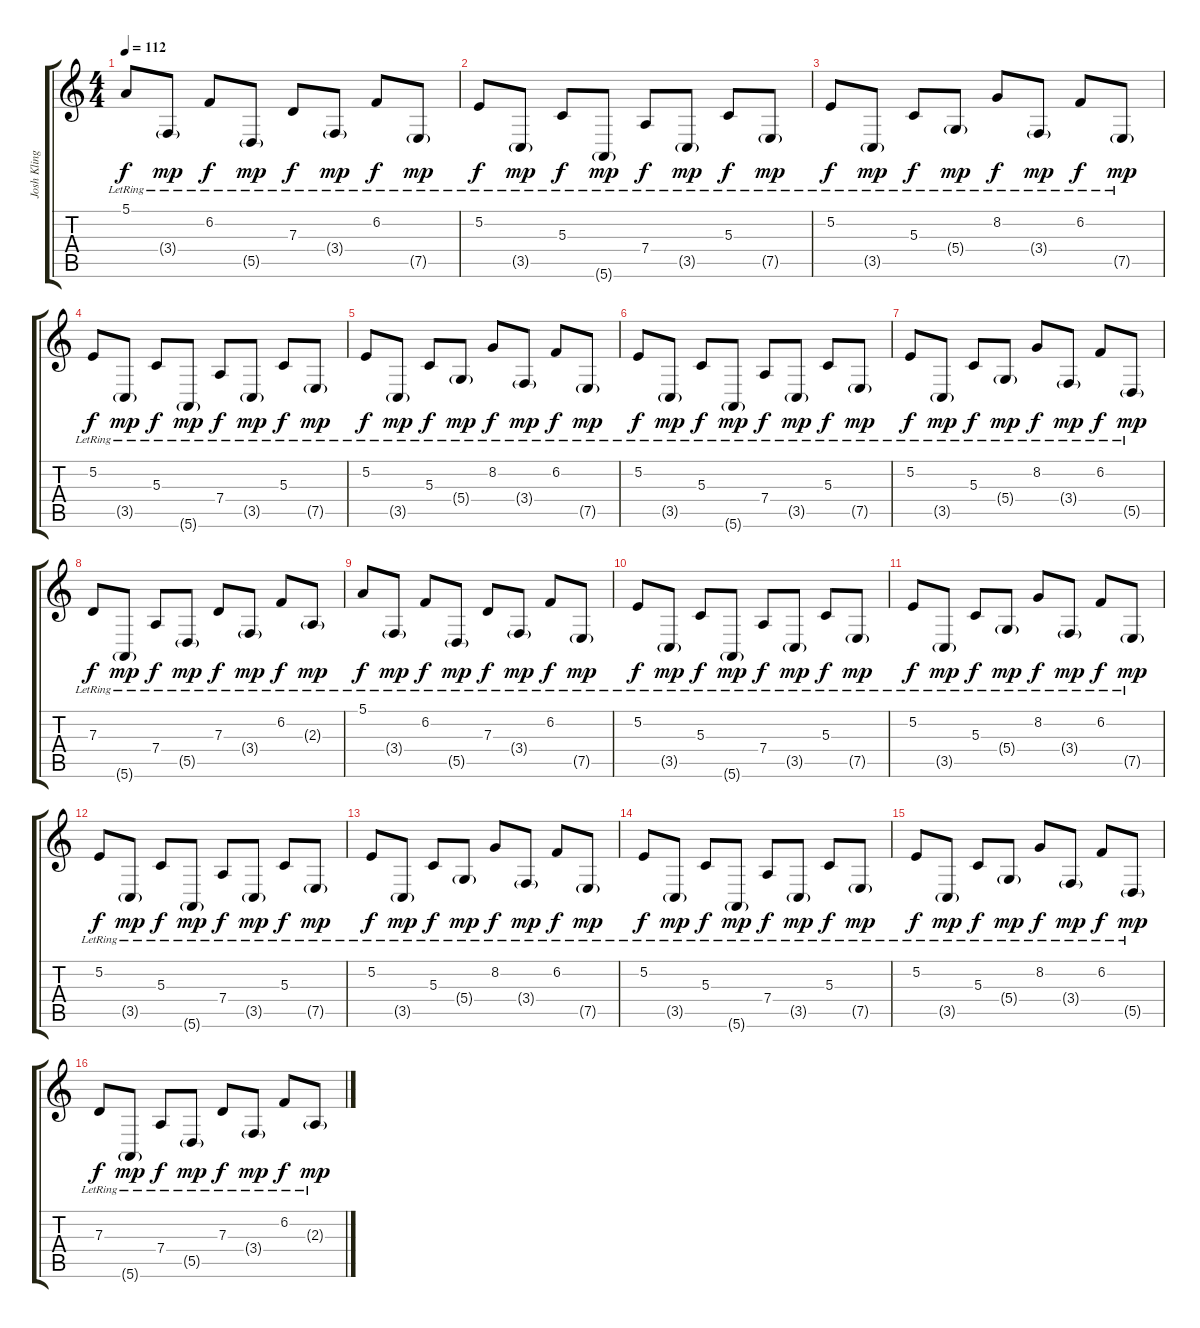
\track ("Josh Klinghoffer " "Josh Kling") {instrument acousticgrandpiano}
\staff {score tabs}
\tuning (E4 B3 G3 D3 A2 E2) {hide}
\ts (4 4)
\tempo 112
\clef g2
\ks c
5.1{lr}.8{dy f} 3.4{g lr}.8{dy mp} 6.2{lr}.8{dy f} 5.5{g lr}.8{dy mp} 7.3{lr}.8{dy f} 3.4{g lr}.8{dy mp} 6.2{lr}.8{dy f} 7.5{g lr}.8{dy mp} |
5.2{lr}.8{dy f} 3.5{g lr}.8{dy mp} 5.3{lr}.8{dy f} 5.6{g lr}.8{dy mp} 7.4{lr}.8{dy f} 3.5{g lr}.8{dy mp} 5.3{lr}.8{dy f} 7.5{g lr}.8{dy mp} |
5.2{lr}.8{dy f} 3.5{g lr}.8{dy mp} 5.3{lr}.8{dy f} 5.4{g lr}.8{dy mp} 8.2{lr}.8{dy f} 3.4{g lr}.8{dy mp} 6.2{lr}.8{dy f} 7.5{g lr}.8{dy mp} |
5.2{lr}.8{dy f} 3.5{g lr}.8{dy mp} 5.3{lr}.8{dy f} 5.6{g lr}.8{dy mp} 7.4{lr}.8{dy f} 3.5{g lr}.8{dy mp} 5.3{lr}.8{dy f} 7.5{g lr}.8{dy mp} |
5.2{lr}.8{dy f} 3.5{g lr}.8{dy mp} 5.3{lr}.8{dy f} 5.4{g lr}.8{dy mp} 8.2{lr}.8{dy f} 3.4{g lr}.8{dy mp} 6.2{lr}.8{dy f} 7.5{g lr}.8{dy mp} |
5.2{lr}.8{dy f} 3.5{g lr}.8{dy mp} 5.3{lr}.8{dy f} 5.6{g lr}.8{dy mp} 7.4{lr}.8{dy f} 3.5{g lr}.8{dy mp} 5.3{lr}.8{dy f} 7.5{g lr}.8{dy mp} |
5.2{lr}.8{dy f} 3.5{g lr}.8{dy mp} 5.3{lr}.8{dy f} 5.4{g lr}.8{dy mp} 8.2{lr}.8{dy f} 3.4{g lr}.8{dy mp} 6.2{lr}.8{dy f} 5.5{g lr}.8{dy mp} |
7.3{lr}.8{dy f} 5.6{g lr}.8{dy mp} 7.4{lr}.8{dy f} 5.5{g lr}.8{dy mp} 7.3{lr}.8{dy f} 3.4{g lr}.8{dy mp} 6.2{lr}.8{dy f} 2.3{g lr}.8{dy mp} |
5.1{lr}.8{dy f} 3.4{g lr}.8{dy mp} 6.2{lr}.8{dy f} 5.5{g lr}.8{dy mp} 7.3{lr}.8{dy f} 3.4{g lr}.8{dy mp} 6.2{lr}.8{dy f} 7.5{g lr}.8{dy mp} |
5.2{lr}.8{dy f} 3.5{g lr}.8{dy mp} 5.3{lr}.8{dy f} 5.6{g lr}.8{dy mp} 7.4{lr}.8{dy f} 3.5{g lr}.8{dy mp} 5.3{lr}.8{dy f} 7.5{g lr}.8{dy mp} |
5.2{lr}.8{dy f} 3.5{g lr}.8{dy mp} 5.3{lr}.8{dy f} 5.4{g lr}.8{dy mp} 8.2{lr}.8{dy f} 3.4{g lr}.8{dy mp} 6.2{lr}.8{dy f} 7.5{g lr}.8{dy mp} |
5.2{lr}.8{dy f} 3.5{g lr}.8{dy mp} 5.3{lr}.8{dy f} 5.6{g lr}.8{dy mp} 7.4{lr}.8{dy f} 3.5{g lr}.8{dy mp} 5.3{lr}.8{dy f} 7.5{g lr}.8{dy mp} |
5.2{lr}.8{dy f} 3.5{g lr}.8{dy mp} 5.3{lr}.8{dy f} 5.4{g lr}.8{dy mp} 8.2{lr}.8{dy f} 3.4{g lr}.8{dy mp} 6.2{lr}.8{dy f} 7.5{g lr}.8{dy mp} |
5.2{lr}.8{dy f} 3.5{g lr}.8{dy mp} 5.3{lr}.8{dy f} 5.6{g lr}.8{dy mp} 7.4{lr}.8{dy f} 3.5{g lr}.8{dy mp} 5.3{lr}.8{dy f} 7.5{g lr}.8{dy mp} |
5.2{lr}.8{dy f} 3.5{g lr}.8{dy mp} 5.3{lr}.8{dy f} 5.4{g lr}.8{dy mp} 8.2{lr}.8{dy f} 3.4{g lr}.8{dy mp} 6.2{lr}.8{dy f} 5.5{g lr}.8{dy mp} |
7.3{lr}.8{dy f} 5.6{g lr}.8{dy mp} 7.4{lr}.8{dy f} 5.5{g lr}.8{dy mp} 7.3{lr}.8{dy f} 3.4{g lr}.8{dy mp} 6.2{lr}.8{dy f} 2.3{g lr}.8{dy mp}
